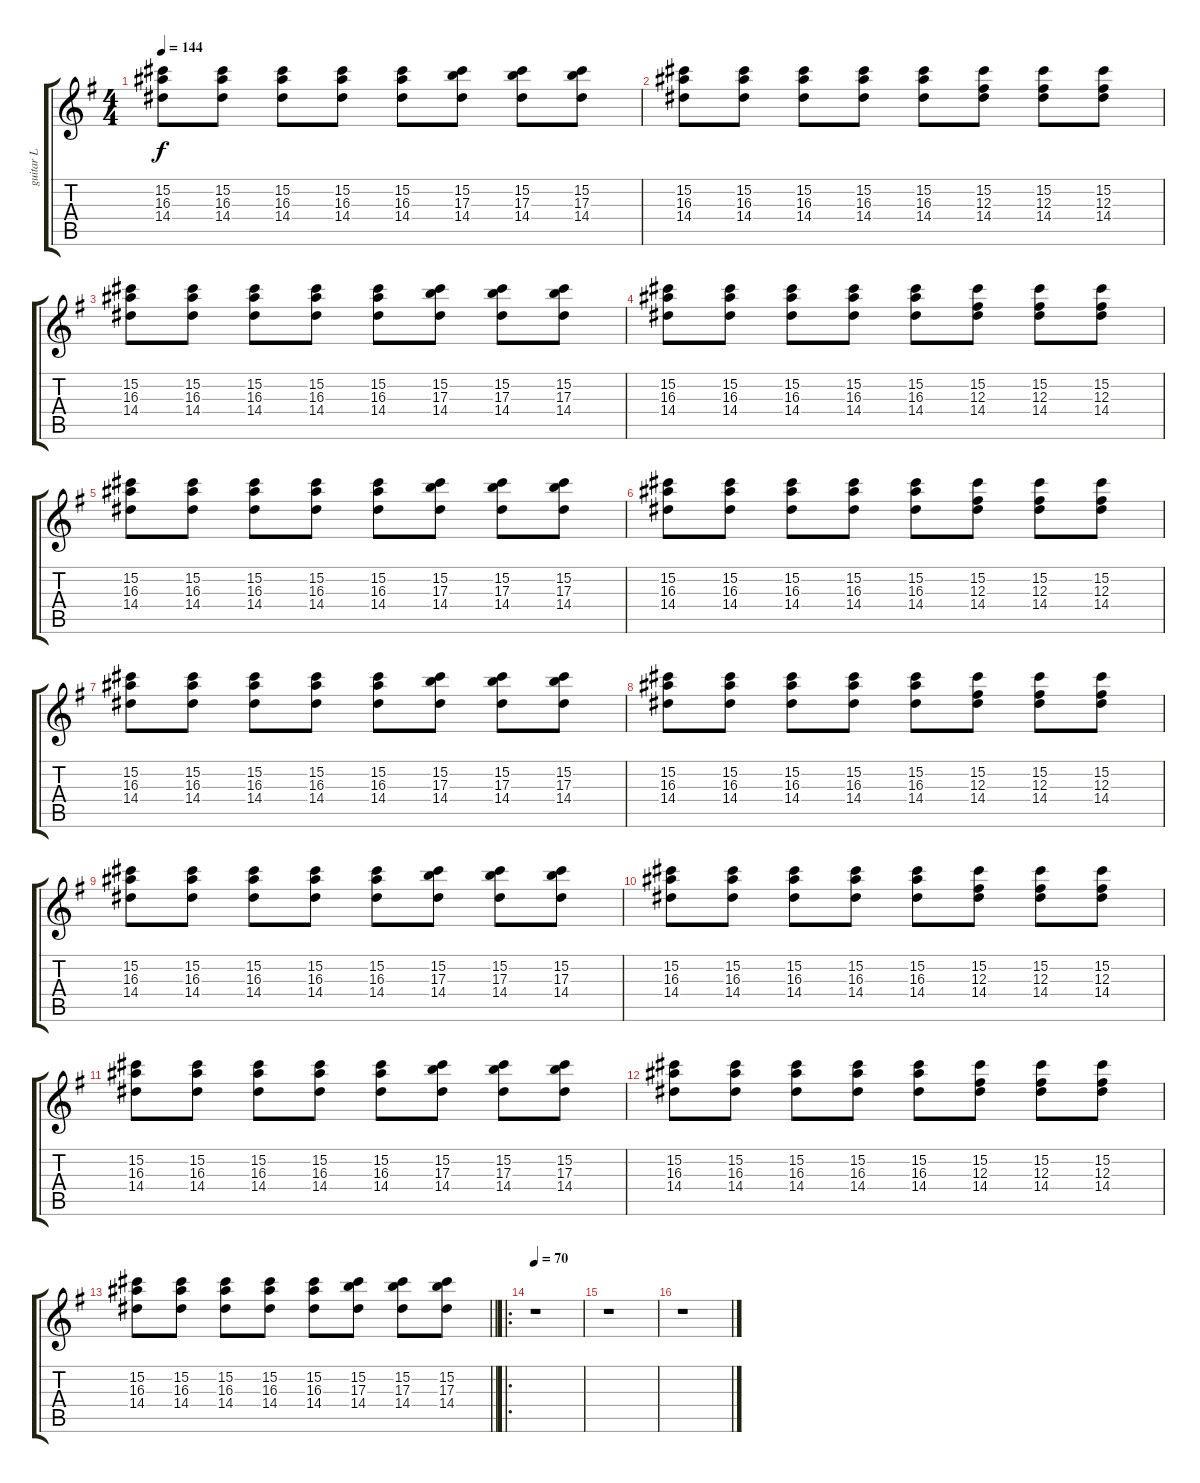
\track ("guitar L" "guitar L") {instrument overdrivenguitar}
\staff {score tabs}
\tuning (Eb4 Bb3 Gb3 Db3 Ab2 Eb2) {hide}
\ts (4 4)
\tempo 144
\clef g2
\ks g
(15.2 16.3 14.4).8{dy f} (15.2 16.3 14.4).8 (15.2 16.3 14.4).8 (15.2 16.3 14.4).8 (15.2 16.3 14.4).8 (15.2 17.3 14.4).8 (15.2 17.3 14.4).8 (15.2 17.3 14.4).8 |
(15.2 16.3 14.4).8 (15.2 16.3 14.4).8 (15.2 16.3 14.4).8 (15.2 16.3 14.4).8 (15.2 16.3 14.4).8 (15.2 12.3 14.4).8 (15.2 12.3 14.4).8 (15.2 12.3 14.4).8 |
(15.2 16.3 14.4).8 (15.2 16.3 14.4).8 (15.2 16.3 14.4).8 (15.2 16.3 14.4).8 (15.2 16.3 14.4).8 (15.2 17.3 14.4).8 (15.2 17.3 14.4).8 (15.2 17.3 14.4).8 |
(15.2 16.3 14.4).8 (15.2 16.3 14.4).8 (15.2 16.3 14.4).8 (15.2 16.3 14.4).8 (15.2 16.3 14.4).8 (15.2 12.3 14.4).8 (15.2 12.3 14.4).8 (15.2 12.3 14.4).8 |
(15.2 16.3 14.4).8 (15.2 16.3 14.4).8 (15.2 16.3 14.4).8 (15.2 16.3 14.4).8 (15.2 16.3 14.4).8 (15.2 17.3 14.4).8 (15.2 17.3 14.4).8 (15.2 17.3 14.4).8 |
(15.2 16.3 14.4).8 (15.2 16.3 14.4).8 (15.2 16.3 14.4).8 (15.2 16.3 14.4).8 (15.2 16.3 14.4).8 (15.2 12.3 14.4).8 (15.2 12.3 14.4).8 (15.2 12.3 14.4).8 |
(15.2 16.3 14.4).8 (15.2 16.3 14.4).8 (15.2 16.3 14.4).8 (15.2 16.3 14.4).8 (15.2 16.3 14.4).8 (15.2 17.3 14.4).8 (15.2 17.3 14.4).8 (15.2 17.3 14.4).8 |
(15.2 16.3 14.4).8 (15.2 16.3 14.4).8 (15.2 16.3 14.4).8 (15.2 16.3 14.4).8 (15.2 16.3 14.4).8 (15.2 12.3 14.4).8 (15.2 12.3 14.4).8 (15.2 12.3 14.4).8 |
(15.2 16.3 14.4).8 (15.2 16.3 14.4).8 (15.2 16.3 14.4).8 (15.2 16.3 14.4).8 (15.2 16.3 14.4).8 (15.2 17.3 14.4).8 (15.2 17.3 14.4).8 (15.2 17.3 14.4).8 |
(15.2 16.3 14.4).8 (15.2 16.3 14.4).8 (15.2 16.3 14.4).8 (15.2 16.3 14.4).8 (15.2 16.3 14.4).8 (15.2 12.3 14.4).8 (15.2 12.3 14.4).8 (15.2 12.3 14.4).8 |
(15.2 16.3 14.4).8 (15.2 16.3 14.4).8 (15.2 16.3 14.4).8 (15.2 16.3 14.4).8 (15.2 16.3 14.4).8 (15.2 17.3 14.4).8 (15.2 17.3 14.4).8 (15.2 17.3 14.4).8 |
(15.2 16.3 14.4).8 (15.2 16.3 14.4).8 (15.2 16.3 14.4).8 (15.2 16.3 14.4).8 (15.2 16.3 14.4).8 (15.2 12.3 14.4).8 (15.2 12.3 14.4).8 (15.2 12.3 14.4).8 |
\barLineRight lightlight
(15.2 16.3 14.4).8 (15.2 16.3 14.4).8 (15.2 16.3 14.4).8 (15.2 16.3 14.4).8 (15.2 16.3 14.4).8 (15.2 17.3 14.4).8 (15.2 17.3 14.4).8 (15.2 17.3 14.4).8 |
\ro
\tempo 70
r.1 |
r.1 |
r.1
